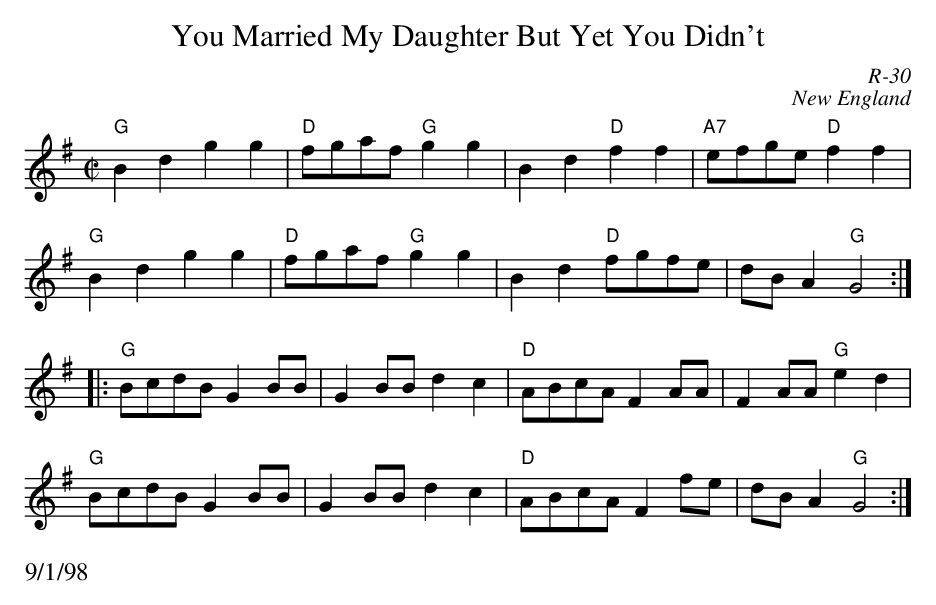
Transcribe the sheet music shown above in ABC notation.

X:1
T: You Married My Daughter But Yet You Didn't
C: R-30
C: New England
M: C|
K: G
"G"B2d2 g2g2| "D"fgaf "G"g2g2| B2d2 "D"f2f2| "A7"efge "D"f2f2|
"G"B2d2 g2g2| "D"fgaf "G"g2g2| B2d2 "D"fgfe| dBA2 "G"G4 :|
|:\
"G"BcdB G2BB| G2BB d2c2| "D"ABcA F2AA| F2AA "G"e2d2|
"G"BcdB G2BB| G2BB d2c2| "D"ABcA F2fe| dBA2 "G"G4 :|
